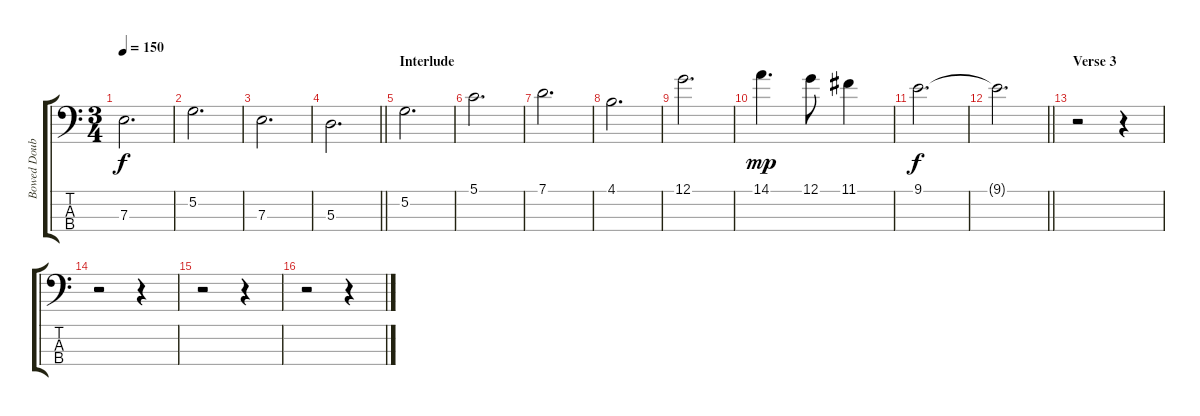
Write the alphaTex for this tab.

\track ("Bowed Double Bass" "Bowed Doub") {instrument contrabass}
\staff {score tabs}
\tuning (G2 D2 A1 E1) {hide}
\ts (3 4)
\tempo 150
\clef f4
\ks c
7.3.2{d dy f} |
5.2.2{d} |
7.3.2{d} |
\barLineRight lightlight
5.3.2{d} |
\section ("" "Interlude")
5.2.2{d} |
5.1.2{d} |
7.1.2{d} |
4.1.2{d} |
12.1.2{d} |
14.1.4{d dy mp} 12.1.8 11.1.4 |
9.1.2{d dy f} |
\barLineRight lightlight
9.1{t}.2{d} |
\section ("" "Verse 3")
r.2 r.4 |
r.2 r.4 |
r.2 r.4 |
r.2 r.4
